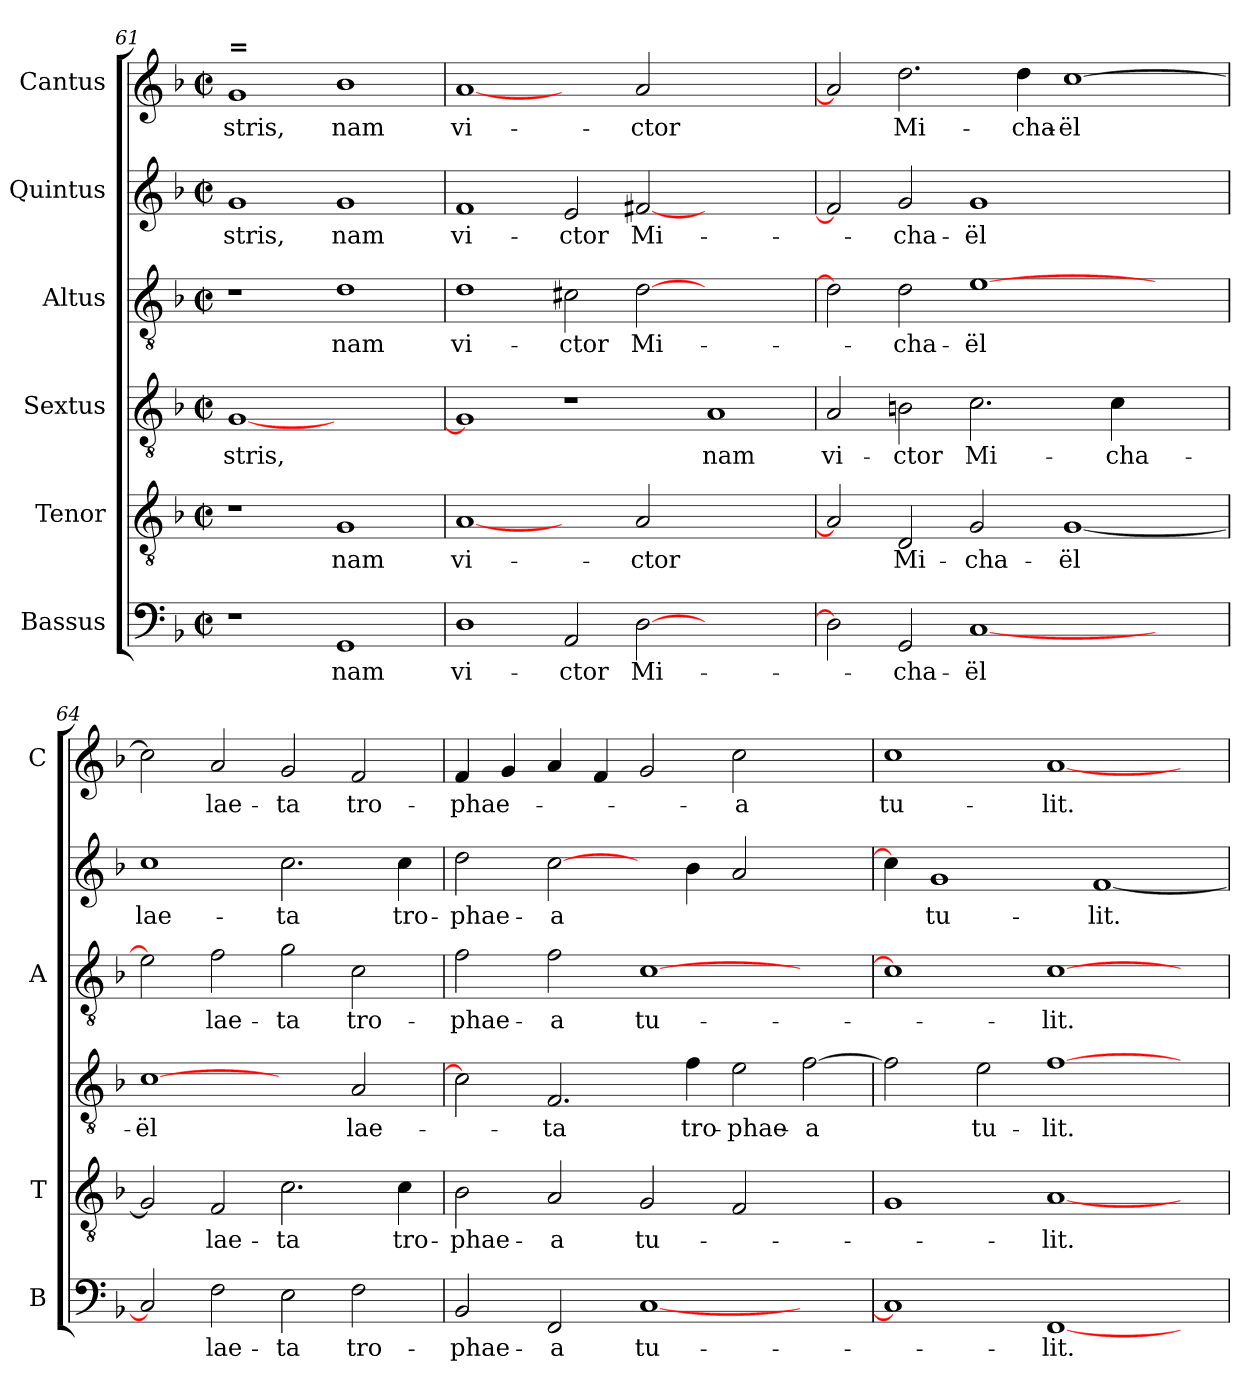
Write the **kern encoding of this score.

**kern	**text	**kern	**text	**kern	**text	**kern	**text	**kern	**text	**kern	**text	**dynam
*part6	*part6	*part5	*part5	*part4	*part4	*part3	*part3	*part2	*part2	*part1	*part1	*part1
*staff6	*staff6	*staff5	*staff5	*staff4	*staff4	*staff3	*staff3	*staff2	*staff2	*staff1	*staff1	*staff1
*I"Bassus	*	*I"Tenor	*	*I"Sextus	*	*I"Altus	*	*I"Quintus	*	*I"Cantus	*	*
*I'B	*	*I'T	*	*	*	*I'A	*	*	*	*I'C	*	*
!!LO:PB:g=z
*clefF4	*	*clefGv2	*	*clefGv2	*	*clefGv2	*	*clefG2	*	*clefG2	*	*
*k[b-]	*	*k[b-]	*	*k[b-]	*	*k[b-]	*	*k[b-]	*	*k[b-]	*	*
*F:	*	*F:	*	*F:	*	*F:	*	*F:	*	*F:	*	*
*M2/2	*	*M2/2	*	*M2/2	*	*M2/2	*	*M2/2	*	*M2/2	*	*
*met(c|)	*	*met(c|)	*	*met(c|)	*	*met(c|)	*	*met(c|)	*	*met(c|)	*	*
=61	=61	=61	=61	=61	=61	=61	=61	=61	=61	=61	=61	=61
!	!	!	!	!	!	!	!	!	!	!LO:TX:a:B:t==	!	!
!	!	!	!	!	!	!	!	!	!	!	!	!LO:DY:a
1r	.	1r	.	[1G	-stris,	1r	.	1g	-stris,	1g	-stris,	M.M.
1GG	nam	1G	nam	1ryy	.	1d	nam	1g	nam	1b-	nam	.
=62	=62	=62	=62	=62	=62	=62	=62	=62	=62	=62	=62	=62
1D	vi-	[1A	vi-	1G]	.	1d	vi-	1f	vi-	[1a	vi-	.
2AA/	-ctor	2ryy	.	1r	.	2c#X\	-ctor	2e/	-ctor	2ryy	.	.
[2D\	Mi-	2A/	-ctor	.	.	[2d\	Mi-	[2f#X/	Mi-	2a/	-ctor	.
1ryy	.	1ryy	.	1A	nam	1ryy	.	1ryy	.	1ryy	.	.
=63	=63	=63	=63	=63	=63	=63	=63	=63	=63	=63	=63	=63
2D\]	.	2A]	.	2A/	vi-	2d\]	.	2f#/]	.	2a]	.	.
2GG/	-cha-	2D/	Mi-	2Bn\	-ctor	2d\	-cha-	2g/	-cha-	2.dd\	Mi-	.
[1C	-ël	2G/	-cha-	2.c\	Mi-	[1e	-ël	1g	-ël	.	.	.
.	.	.	.	.	.	.	.	.	.	4dd\	-cha-	.
.	.	[1G	-ël	.	.	.	.	.	.	[1cc	-ël	.
.	.	.	.	4c\	-cha-	.	.	.	.	.	.	.
2ryy	.	.	.	2ryy	.	2ryy	.	2ryy	.	.	.	.
=64	=64	=64	=64	=64	=64	=64	=64	=64	=64	=64	=64	=64
2C/]	.	2G/]	.	[1c	-ël	2e\]	.	1cc	lae-	2cc\]	.	.
2F\	lae-	2F/	lae-	.	.	2f\	lae-	.	.	2a/	lae-	.
2E\	-ta	2.c\	-ta	2ryy	.	2g\	-ta	2.cc\	-ta	2g/	-ta	.
2F\	tro-	.	.	2A/	lae-	2c\	tro-	.	.	2f/	tro-	.
.	.	4c\	tro-	.	.	.	.	4cc\	tro-	.	.	.
!!LO:LB:g=z
=65	=65	=65	=65	=65	=65	=65	=65	=65	=65	=65	=65	=65
2BB-/	-phae-	2B-\	-phae-	2c]	.	2f\	-phae-	2dd\	-phae-	4f/	-phae-	.
.	.	.	.	.	.	.	.	.	.	4g/	.	.
2FF/	-a	2A/	-a	2.F/	-ta	2f\	-a	[2cc\	-a	4a/	.	.
.	.	.	.	.	.	.	.	.	.	4f/	.	.
[1C	tu-	2G/	tu-	.	.	[1c	tu-	4ryy	.	2g/	.	.
.	.	.	.	4f\	tro-	.	.	4b-\	.	.	.	.
.	.	2F/	.	2e\	-phae-	.	.	2a/	.	2cc\	-a	.
2ryy	.	2ryy	.	[2f\	-a	2ryy	.	2ryy	.	2ryy	.	.
=66	=66	=66	=66	=66	=66	=66	=66	=66	=66	=66	=66	=66
1C]	.	1G	.	2f\]	.	1c]	.	4cc\]	.	1cc	tu-	.
.	.	.	.	.	.	.	.	1g	tu-	.	.	.
.	.	.	.	2e\	tu-	.	.	.	.	.	.	.
[1FF	-lit.	[1A	-lit.	[1f	-lit.	[1c	-lit.	.	.	[1a	-lit.	.
.	.	.	.	.	.	.	.	[1f	-lit.	.	.	.
4ryy	.	4ryy	.	4ryy	.	4ryy	.	.	.	4ryy	.	.
=	=	=	=	=	=	=	=	=	=	=	=	=
*-	*-	*-	*-	*-	*-	*-	*-	*-	*-	*-	*-	*-
